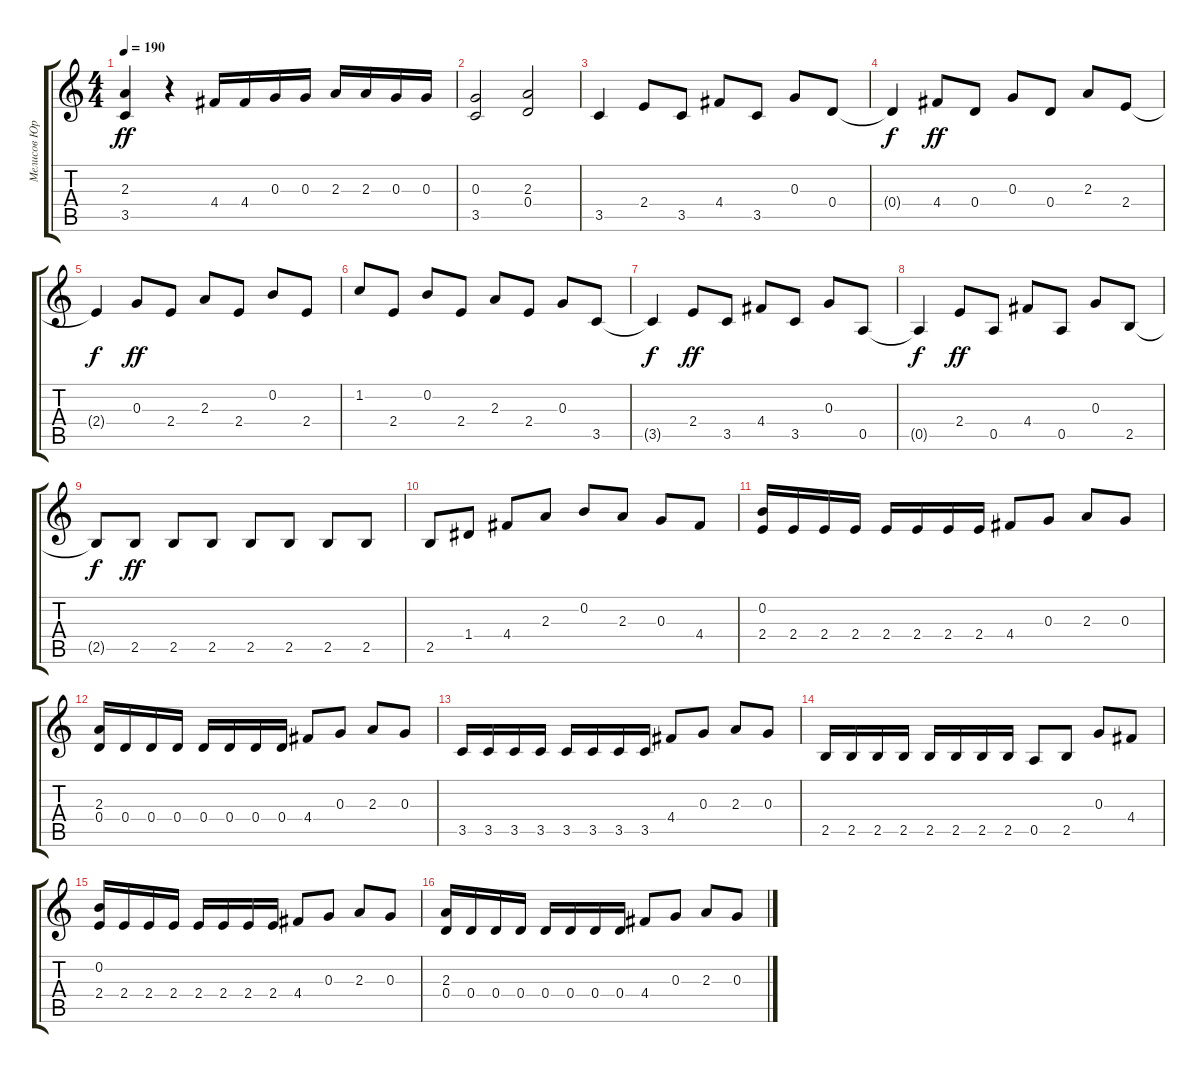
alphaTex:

\track ("Мелисов Юрий" "Мелисов Юр") {instrument distortionguitar}
\staff {score tabs}
\tuning (E4 B3 G3 D3 A2 E2) {hide}
\ts (4 4)
\tempo 190
\clef g2
\ks c
(2.3 3.5).4{dy ff} r.4 4.4.16 4.4.16 0.3.16 0.3.16 2.3.16 2.3.16 0.3.16 0.3.16 |
(0.3 3.5).2 (2.3 0.4).2 |
3.5.4 2.4.8 3.5.8 4.4.8 3.5.8 0.3.8 0.4.8 |
0.4{t}.4{dy f} 4.4.8{dy ff} 0.4.8 0.3.8 0.4.8 2.3.8 2.4.8 |
2.4{t}.4{dy f} 0.3.8{dy ff} 2.4.8 2.3.8 2.4.8 0.2.8 2.4.8 |
1.2.8 2.4.8 0.2.8 2.4.8 2.3.8 2.4.8 0.3.8 3.5.8 |
3.5{t}.4{dy f} 2.4.8{dy ff} 3.5.8 4.4.8 3.5.8 0.3.8 0.5.8 |
0.5{t}.4{dy f} 2.4.8{dy ff} 0.5.8 4.4.8 0.5.8 0.3.8 2.5.8 |
2.5{t}.8{dy f} 2.5.8{dy ff} 2.5.8 2.5.8 2.5.8 2.5.8 2.5.8 2.5.8 |
2.5.8 1.4.8 4.4.8 2.3.8 0.2.8 2.3.8 0.3.8 4.4.8 |
(0.2 2.4).16 2.4.16 2.4.16 2.4.16 2.4.16 2.4.16 2.4.16 2.4.16 4.4.8 0.3.8 2.3.8 0.3.8 |
(2.3 0.4).16 0.4.16 0.4.16 0.4.16 0.4.16 0.4.16 0.4.16 0.4.16 4.4.8 0.3.8 2.3.8 0.3.8 |
3.5.16 3.5.16 3.5.16 3.5.16 3.5.16 3.5.16 3.5.16 3.5.16 4.4.8 0.3.8 2.3.8 0.3.8 |
2.5.16 2.5.16 2.5.16 2.5.16 2.5.16 2.5.16 2.5.16 2.5.16 0.5.8 2.5.8 0.3.8 4.4.8 |
(0.2 2.4).16 2.4.16 2.4.16 2.4.16 2.4.16 2.4.16 2.4.16 2.4.16 4.4.8 0.3.8 2.3.8 0.3.8 |
(2.3 0.4).16 0.4.16 0.4.16 0.4.16 0.4.16 0.4.16 0.4.16 0.4.16 4.4.8 0.3.8 2.3.8 0.3.8
